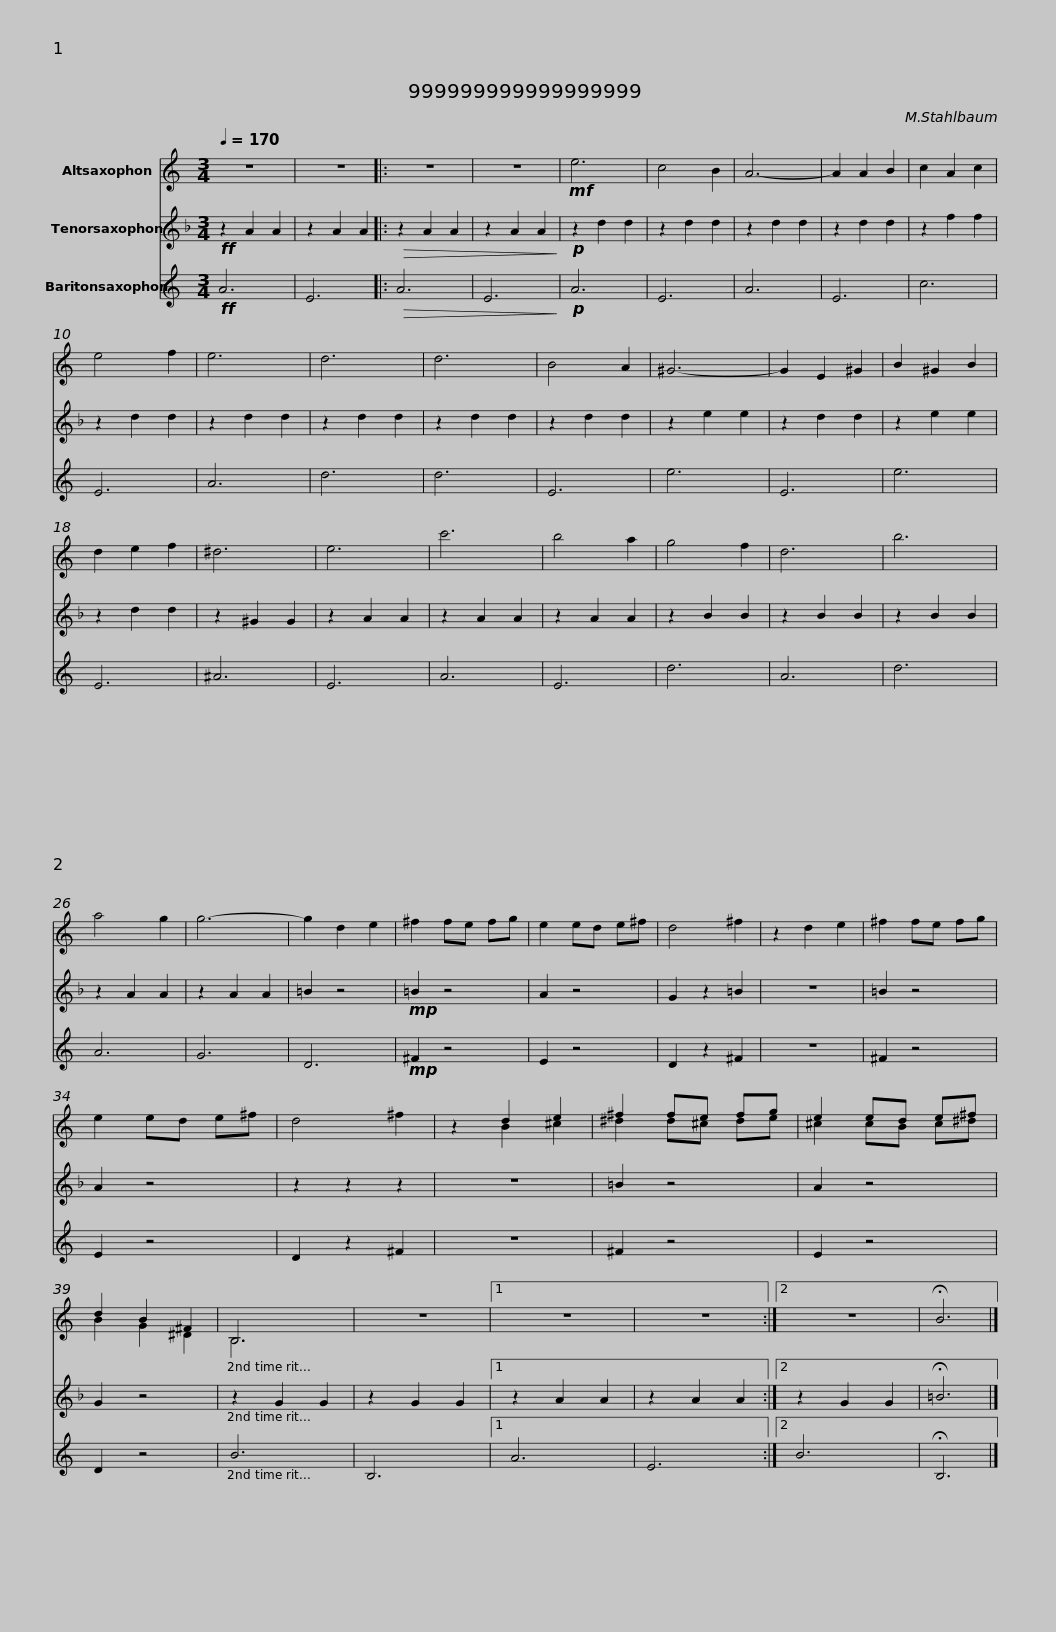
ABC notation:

X:1
%%score ( 1 2 ) 3 4
L:1/8
Q:1/4=170
M:3/4
I:linebreak $
K:none
V:1 treble transpose=-9
V:2 treble transpose="-9 "
V:3 treble transpose=-14
V:4 treble transpose=-21
V:1
[K:C] z6 | z6 |: z6 | z6 |!mf! e6 | %5
 c4 B2 | A6- | A2 A2 B2 | c2 A2 c2 |$ e4 f2 | %10
 e6 | d6 | d6 | B4 A2 | ^G6- | %15
 G2 E2 ^G2 |$ B2 ^G2 B2 | d2 e2 f2 | ^d6 | e6 | %20
 c'6 | b4 a2 | g4 f2 |$ d6 | b6 | %25
 a4 g2 | g6- | g2 d2 e2 | ^f2 fe fg |$ e2 ed e^f | %30
 d4 ^f2 | z2 d2 e2 | ^f2 fe fg | e2 ed e^f | d4 ^f2 | %35
 z2 d2 e2 | ^f2 fe fg |$ e2 ed e^f | d2 B2 ^F2 | B,6 | %40
 z6 |1 z6 | z6 :|2 z6 | !fermata!B6 |] %45
V:2
[K:C] x6 | x6 |: x6 | x6 | x6 | %5
 x6 | x6 | x6 | x6 |$ x6 | %10
 x6 | x6 | x6 | x6 | x6 | %15
 x6 |$ x6 | x6 | x6 | x6 | %20
 x6 | x6 | x6 |$ x6 | x6 | %25
 x6 | x6 | x6 | x6 |$ x6 | %30
 x6 | x6 | x6 | x6 | x6 | %35
 z2 B2 ^c2 | ^d2 d^c de |$ ^c2 cB c^d | B2 G2 ^D2 | B,6 | %40
 z6 |1 x6 | x6 :|2 x6 | x6 |] %45
V:3
[K:F]!ff! z2 A2 A2 | z2 A2 A2 |:!>(! z2 A2 A2 | z2 A2 A2!>)! |!p! z2 d2 d2 | %5
 z2 d2 d2 | z2 d2 d2 | z2 d2 d2 | z2 f2 f2 |$ z2 d2 d2 | %10
 z2 d2 d2 | z2 d2 d2 | z2 d2 d2 | z2 d2 d2 | z2 e2 e2 | %15
 z2 d2 d2 |$ z2 e2 e2 | z2 d2 d2 | z2 ^G2 G2 | z2 A2 A2 | %20
 z2 A2 A2 | z2 A2 A2 | z2 B2 B2 |$ z2 B2 B2 | z2 B2 B2 | %25
 z2 A2 A2 | z2 A2 A2 | =B2 z4 |!mp! =B2 z4 |$ A2 z4 | %30
 G2 z2 =B2 | z6 | =B2 z4 | A2 z4 | z2 z2 z2 | %35
 z6 | =B2 z4 |$ A2 z4 | G2 z4 | z2 G2 G2 | %40
 z2 G2 G2 |1 z2 A2 A2 | z2 A2 A2 :|2 z2 G2 G2 | !fermata!=B6 |] %45
V:4
[K:C]!ff! A6 | E6 |:!>(! A6 | E6!>)! |!p! A6 | %5
 E6 | A6 | E6 | c6 |$ E6 | %10
 A6 | d6 | d6 | E6 | e6 | %15
 E6 |$ e6 | E6 | ^A6 | E6 | %20
 A6 | E6 | d6 |$ A6 | d6 | %25
 A6 | G6 | D6 |!mp! ^F2 z4 |$ E2 z4 | %30
 D2 z2 ^F2 | z6 | ^F2 z4 | E2 z4 | D2 z2 ^F2 | %35
 z6 | ^F2 z4 |$ E2 z4 | D2 z4 | B6 | %40
 B,6 |1 A6 | E6 :|2 B6 | !fermata!B,6 |] %45
